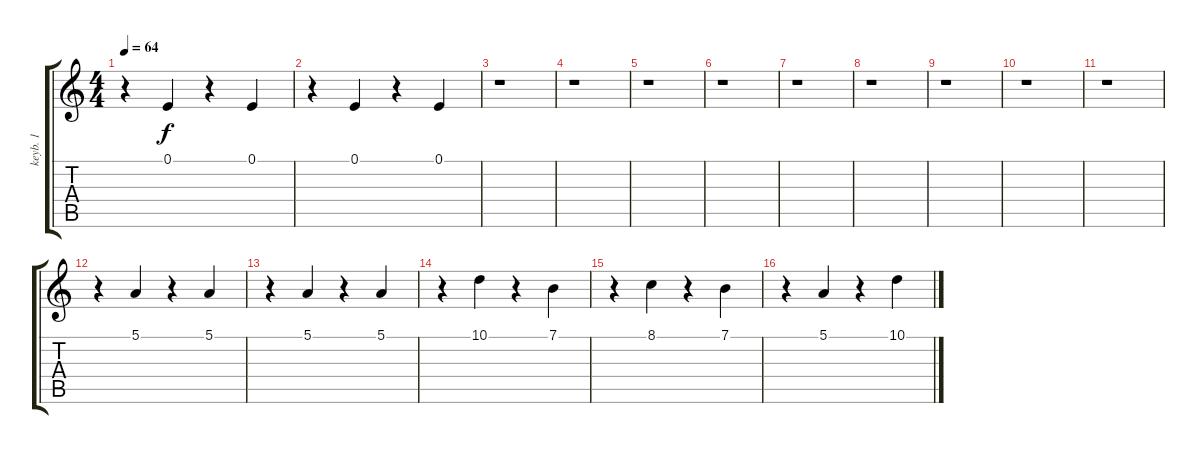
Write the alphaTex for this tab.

\track ("keyb. 1" "keyb. 1") {instrument pizzicatostrings}
\staff {score tabs}
\tuning (E4 B3 G3 D3 A2 E2) {hide}
\ts (4 4)
\tempo 64
\clef g2
\ks c
r.4{dy f} 0.1.4 r.4 0.1.4 |
r.4 0.1.4 r.4 0.1.4 |
r.1 |
r.1 |
r.1 |
r.1 |
r.1 |
r.1 |
r.1 |
r.1 |
r.1 |
r.4 5.1.4 r.4 5.1.4 |
r.4 5.1.4 r.4 5.1.4 |
r.4 10.1.4 r.4 7.1.4 |
r.4 8.1.4 r.4 7.1.4 |
r.4 5.1.4 r.4 10.1.4
